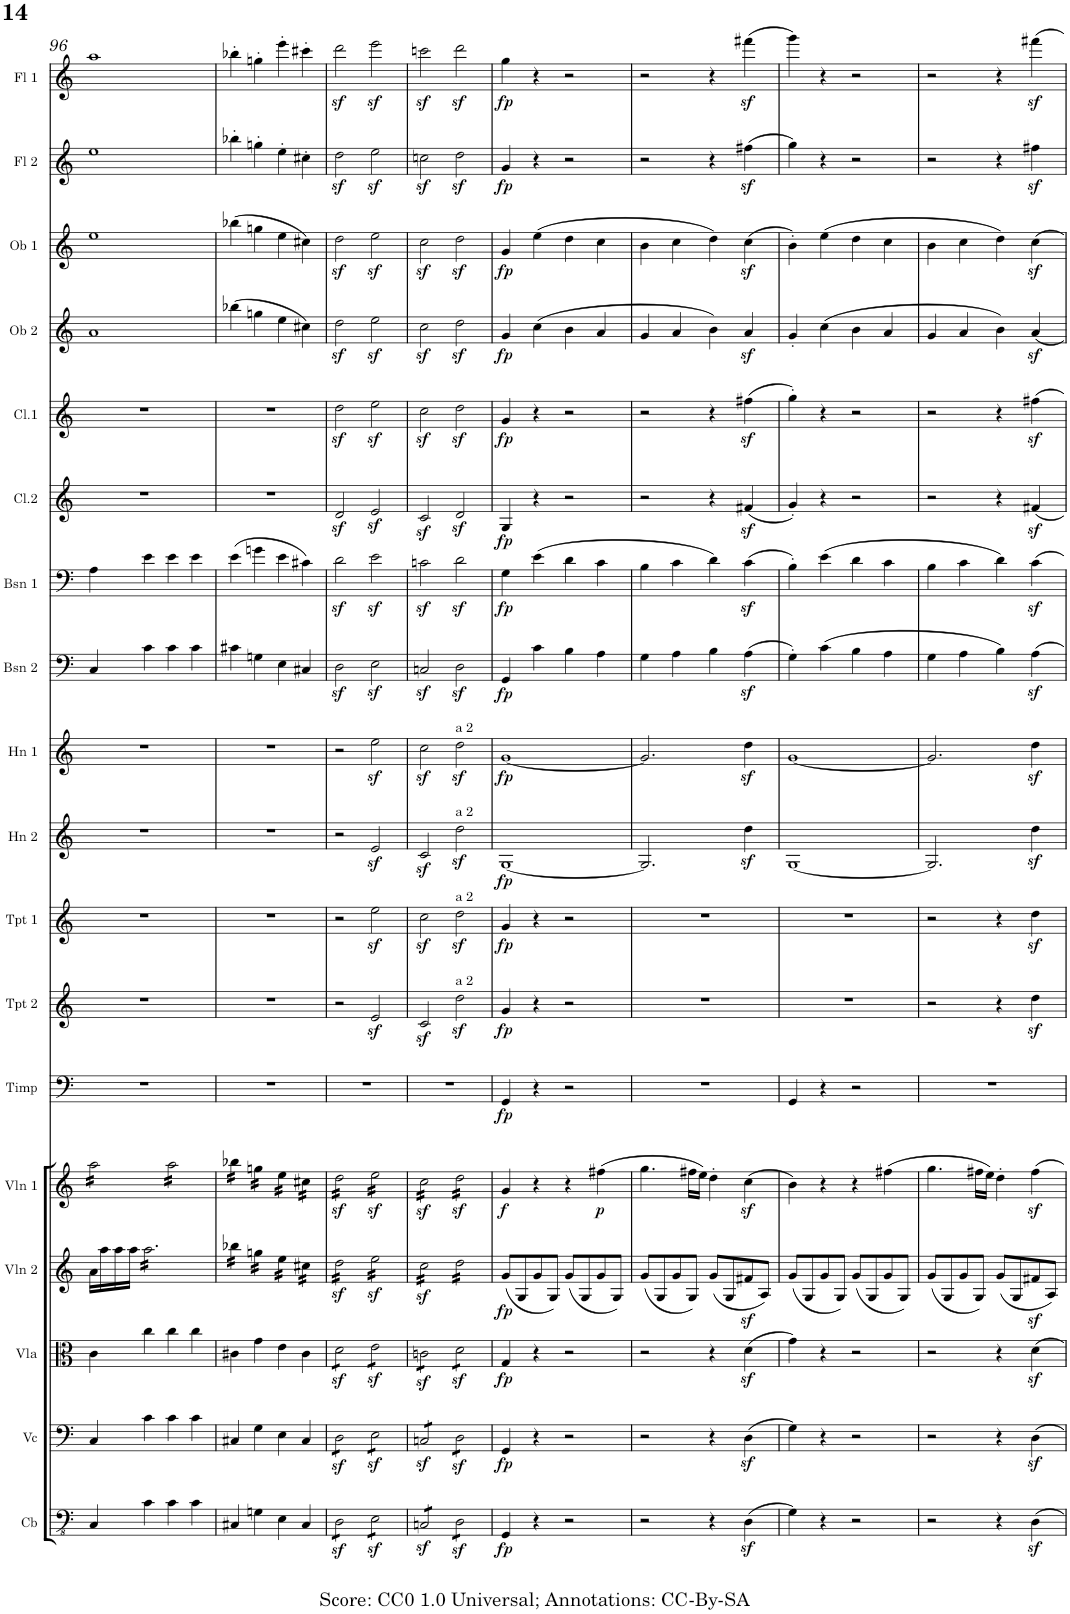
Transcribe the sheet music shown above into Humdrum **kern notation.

**kern	**dynam	**kern	**dynam	**kern	**dynam	**kern	**dynam	**kern	**dynam	**kern	**dynam	**kern	**dynam	**kern	**dynam	**kern	**dynam	**kern	**dynam	**kern	**dynam	**kern	**dynam	**kern	**dynam	**kern	**dynam	**kern	**dynam	**kern	**dynam	**kern	**dynam	**kern	**dynam
*part18	*part18	*part17	*part17	*part16	*part16	*part15	*part15	*part14	*part14	*part13	*part13	*part12	*part12	*part11	*part11	*part10	*part10	*part9	*part9	*part8	*part8	*part7	*part7	*part6	*part6	*part5	*part5	*part4	*part4	*part3	*part3	*part2	*part2	*part1	*part1
*staff18	*staff18	*staff17	*staff17	*staff16	*staff16	*staff15	*staff15	*staff14	*staff14	*staff13	*staff13	*staff12	*staff12	*staff11	*staff11	*staff10	*staff10	*staff9	*staff9	*staff8	*staff8	*staff7	*staff7	*staff6	*staff6	*staff5	*staff5	*staff4	*staff4	*staff3	*staff3	*staff2	*staff2	*staff1	*staff1
*I"Contrabass	*	*I"Violoncello	*	*I"Viola	*	*I"Violin 2	*	*I"Violin 1	*	*I"Timpani	*	*I"C Trumpet 2	*	*I"C Trumpet 1	*	*I"C Horn 2	*	*I"C Horn 1	*	*I"Bassoon 2	*	*I"Bassoon 1	*	*I"C Clarinet 2	*	*I"C Clarinet 1	*	*I"Oboe 2	*	*I"Oboe 1	*	*I"Flute 2	*	*I"Flute 1	*
*I'Cb	*	*I'Vc	*	*I'Vla	*	*I'Vln 2	*	*I'Vln 1	*	*I'Timp	*	*I'Tpt 2	*	*I'Tpt 1	*	*I'Hn 2	*	*I'Hn 1	*	*I'Bsn 2	*	*I'Bsn 1	*	*I'Cl.2	*	*I'Cl.1	*	*I'Ob 2	*	*I'Ob 1	*	*I'Fl 2	*	*I'Fl 1	*
!!LO:PB:g=z
*clefFv4	*	*clefF4	*	*clefC3	*	*clefG2	*	*clefG2	*	*clefF4	*	*clefG2	*	*clefG2	*	*clefG2	*	*clefG2	*	*clefF4	*	*clefF4	*	*clefG2	*	*clefG2	*	*clefG2	*	*clefG2	*	*clefG2	*	*clefG2	*
*	*	*	*	*	*	*	*	*	*	*	*	*	*	*	*	*Trd7c12	*	*Trd7c12	*	*	*	*	*	*Trd1c2	*	*Trd1c2	*	*	*	*	*	*	*	*	*
*k[]	*	*k[]	*	*k[]	*	*k[]	*	*k[]	*	*k[]	*	*k[]	*	*k[]	*	*k[]	*	*k[]	*	*k[]	*	*k[]	*	*k[]	*	*k[]	*	*k[]	*	*k[]	*	*k[]	*	*k[]	*
*M2/2	*	*M2/2	*	*M2/2	*	*M2/2	*	*M2/2	*	*M2/2	*	*M2/2	*	*M2/2	*	*M2/2	*	*M2/2	*	*M2/2	*	*M2/2	*	*M2/2	*	*M2/2	*	*M2/2	*	*M2/2	*	*M2/2	*	*M2/2	*
*met(c|)	*	*met(c|)	*	*met(c|)	*	*met(c|)	*	*met(c|)	*	*met(c|)	*	*met(c|)	*	*met(c|)	*	*met(c|)	*	*met(c|)	*	*met(c|)	*	*met(c|)	*	*met(c|)	*	*met(c|)	*	*met(c|)	*	*met(c|)	*	*met(c|)	*	*met(c|)	*
=96	=96	=96	=96	=96	=96	=96	=96	=96	=96	=96	=96	=96	=96	=96	=96	=96	=96	=96	=96	=96	=96	=96	=96	=96	=96	=96	=96	=96	=96	=96	=96	=96	=96	=96	=96
*	*	*	*	*	*	*	*	*tremolo	*	*	*	*	*	*	*	*	*	*	*	*	*	*	*	*	*	*	*	*	*	*	*	*	*	*	*
4CC/	.	4C/	.	4c\	.	16a\LL	.	16aa\LL	.	1r	.	1r	.	1r	.	1r	.	1r	.	4C/	.	4A\	.	1r	.	1r	.	1a	.	1ee	.	1ee	.	1aa	.
.	.	.	.	.	.	16aa\	.	16aa\	.	.	.	.	.	.	.	.	.	.	.	.	.	.	.	.	.	.	.	.	.	.	.	.	.	.	.
.	.	.	.	.	.	16aa\	.	16aa\	.	.	.	.	.	.	.	.	.	.	.	.	.	.	.	.	.	.	.	.	.	.	.	.	.	.	.
.	.	.	.	.	.	16aa\JJ	.	16aa\	.	.	.	.	.	.	.	.	.	.	.	.	.	.	.	.	.	.	.	.	.	.	.	.	.	.	.
*	*	*	*	*	*	*tremolo	*	*	*	*	*	*	*	*	*	*	*	*	*	*	*	*	*	*	*	*	*	*	*	*	*	*	*	*	*
4C\	.	4c\	.	4cc\	.	16aa\LL	.	16aa\	.	.	.	.	.	.	.	.	.	.	.	4c\	.	4e\	.	.	.	.	.	.	.	.	.	.	.	.	.
.	.	.	.	.	.	16aa\	.	16aa\	.	.	.	.	.	.	.	.	.	.	.	.	.	.	.	.	.	.	.	.	.	.	.	.	.	.	.
.	.	.	.	.	.	16aa\	.	16aa\	.	.	.	.	.	.	.	.	.	.	.	.	.	.	.	.	.	.	.	.	.	.	.	.	.	.	.
.	.	.	.	.	.	16aa\	.	16aa\JJ	.	.	.	.	.	.	.	.	.	.	.	.	.	.	.	.	.	.	.	.	.	.	.	.	.	.	.
4C\	.	4c\	.	4cc\	.	16aa\	.	16aa\LL	.	.	.	.	.	.	.	.	.	.	.	4c\	.	4e\	.	.	.	.	.	.	.	.	.	.	.	.	.
.	.	.	.	.	.	16aa\	.	16aa\	.	.	.	.	.	.	.	.	.	.	.	.	.	.	.	.	.	.	.	.	.	.	.	.	.	.	.
.	.	.	.	.	.	16aa\	.	16aa\	.	.	.	.	.	.	.	.	.	.	.	.	.	.	.	.	.	.	.	.	.	.	.	.	.	.	.
.	.	.	.	.	.	16aa\	.	16aa\	.	.	.	.	.	.	.	.	.	.	.	.	.	.	.	.	.	.	.	.	.	.	.	.	.	.	.
4C\	.	4c\	.	4cc\	.	16aa\	.	16aa\	.	.	.	.	.	.	.	.	.	.	.	4c\	.	4e\	.	.	.	.	.	.	.	.	.	.	.	.	.
.	.	.	.	.	.	16aa\	.	16aa\	.	.	.	.	.	.	.	.	.	.	.	.	.	.	.	.	.	.	.	.	.	.	.	.	.	.	.
.	.	.	.	.	.	16aa\	.	16aa\	.	.	.	.	.	.	.	.	.	.	.	.	.	.	.	.	.	.	.	.	.	.	.	.	.	.	.
.	.	.	.	.	.	16aa\JJ	.	16aa\JJ	.	.	.	.	.	.	.	.	.	.	.	.	.	.	.	.	.	.	.	.	.	.	.	.	.	.	.
=97	=97	=97	=97	=97	=97	=97	=97	=97	=97	=97	=97	=97	=97	=97	=97	=97	=97	=97	=97	=97	=97	=97	=97	=97	=97	=97	=97	=97	=97	=97	=97	=97	=97	=97	=97
4CC#X/	.	4C#X/	.	4c#X\	.	16bb-X\LL	.	16bb-X\LL	.	1r	.	1r	.	1r	.	1r	.	1r	.	4c#X\	.	(4e\	.	1r	.	1r	.	(4bb-X\	.	(4bb-X\	.	4bb-X'\	.	4bb-X'\	.
.	.	.	.	.	.	16bb-X\	.	16bb-X\	.	.	.	.	.	.	.	.	.	.	.	.	.	.	.	.	.	.	.	.	.	.	.	.	.	.	.
.	.	.	.	.	.	16bb-X\	.	16bb-X\	.	.	.	.	.	.	.	.	.	.	.	.	.	.	.	.	.	.	.	.	.	.	.	.	.	.	.
.	.	.	.	.	.	16bb-X\JJ	.	16bb-X\JJ	.	.	.	.	.	.	.	.	.	.	.	.	.	.	.	.	.	.	.	.	.	.	.	.	.	.	.
4GGn\	.	4G\	.	4g\	.	16ggn\LL	.	16ggn\LL	.	.	.	.	.	.	.	.	.	.	.	4Gn\	.	4gn\	.	.	.	.	.	4ggn\	.	4ggn\	.	4ggn'\	.	4ggn'\	.
.	.	.	.	.	.	16ggn\	.	16ggn\	.	.	.	.	.	.	.	.	.	.	.	.	.	.	.	.	.	.	.	.	.	.	.	.	.	.	.
.	.	.	.	.	.	16ggn\	.	16ggn\	.	.	.	.	.	.	.	.	.	.	.	.	.	.	.	.	.	.	.	.	.	.	.	.	.	.	.
.	.	.	.	.	.	16ggn\JJ	.	16ggn\JJ	.	.	.	.	.	.	.	.	.	.	.	.	.	.	.	.	.	.	.	.	.	.	.	.	.	.	.
4EE\	.	4E\	.	4e\	.	16ee\LL	.	16ee\LL	.	.	.	.	.	.	.	.	.	.	.	4E\	.	4e\	.	.	.	.	.	4ee\	.	4ee\	.	4ee'\	.	4eee'\	.
.	.	.	.	.	.	16ee\	.	16ee\	.	.	.	.	.	.	.	.	.	.	.	.	.	.	.	.	.	.	.	.	.	.	.	.	.	.	.
.	.	.	.	.	.	16ee\	.	16ee\	.	.	.	.	.	.	.	.	.	.	.	.	.	.	.	.	.	.	.	.	.	.	.	.	.	.	.
.	.	.	.	.	.	16ee\JJ	.	16ee\JJ	.	.	.	.	.	.	.	.	.	.	.	.	.	.	.	.	.	.	.	.	.	.	.	.	.	.	.
4CC#/	.	4C#/	.	4c#\	.	16cc#X\LL	.	16cc#X\LL	.	.	.	.	.	.	.	.	.	.	.	4C#X/	.	4c#X\)	.	.	.	.	.	4cc#X\)	.	4cc#X\)	.	4cc#X'\	.	4ccc#X'\	.
.	.	.	.	.	.	16cc#X\	.	16cc#X\	.	.	.	.	.	.	.	.	.	.	.	.	.	.	.	.	.	.	.	.	.	.	.	.	.	.	.
.	.	.	.	.	.	16cc#X\	.	16cc#X\	.	.	.	.	.	.	.	.	.	.	.	.	.	.	.	.	.	.	.	.	.	.	.	.	.	.	.
.	.	.	.	.	.	16cc#X\JJ	.	16cc#X\JJ	.	.	.	.	.	.	.	.	.	.	.	.	.	.	.	.	.	.	.	.	.	.	.	.	.	.	.
=98	=98	=98	=98	=98	=98	=98	=98	=98	=98	=98	=98	=98	=98	=98	=98	=98	=98	=98	=98	=98	=98	=98	=98	=98	=98	=98	=98	=98	=98	=98	=98	=98	=98	=98	=98
*tremolo	*	*	*	*	*	*	*	*	*	*	*	*	*	*	*	*	*	*	*	*	*	*	*	*	*	*	*	*	*	*	*	*	*	*	*
*	*	*tremolo	*	*	*	*	*	*	*	*	*	*	*	*	*	*	*	*	*	*	*	*	*	*	*	*	*	*	*	*	*	*	*	*	*
*	*	*	*	*tremolo	*	*	*	*	*	*	*	*	*	*	*	*	*	*	*	*	*	*	*	*	*	*	*	*	*	*	*	*	*	*	*
8DDz<\L	.	8Dz<\L	.	8dz<\L	.	16ddz<\LL	.	16ddz<\LL	.	1r	.	2r	.	2r	.	2r	.	2r	.	2Dz<\	.	2dz<\	.	2dz</	.	2ddz<\	.	2ddz<\	.	2ddz<\	.	2ddz<\	.	2dddz<\	.
.	.	.	.	.	.	16ddz<\	.	16ddz<\	.	.	.	.	.	.	.	.	.	.	.	.	.	.	.	.	.	.	.	.	.	.	.	.	.	.	.
8DDz<\	.	8Dz<\	.	8dz<\	.	16ddz<\	.	16ddz<\	.	.	.	.	.	.	.	.	.	.	.	.	.	.	.	.	.	.	.	.	.	.	.	.	.	.	.
.	.	.	.	.	.	16ddz<\	.	16ddz<\	.	.	.	.	.	.	.	.	.	.	.	.	.	.	.	.	.	.	.	.	.	.	.	.	.	.	.
8DDz<\	.	8Dz<\	.	8dz<\	.	16ddz<\	.	16ddz<\	.	.	.	.	.	.	.	.	.	.	.	.	.	.	.	.	.	.	.	.	.	.	.	.	.	.	.
.	.	.	.	.	.	16ddz<\	.	16ddz<\	.	.	.	.	.	.	.	.	.	.	.	.	.	.	.	.	.	.	.	.	.	.	.	.	.	.	.
8DDz<\J	.	8Dz<\J	.	8dz<\J	.	16ddz<\	.	16ddz<\	.	.	.	.	.	.	.	.	.	.	.	.	.	.	.	.	.	.	.	.	.	.	.	.	.	.	.
.	.	.	.	.	.	16ddz<\JJ	.	16ddz<\JJ	.	.	.	.	.	.	.	.	.	.	.	.	.	.	.	.	.	.	.	.	.	.	.	.	.	.	.
8EEz<\L	.	8Ez<\L	.	8ez<\L	.	16eez<\LL	.	16eez<\LL	.	.	.	2ez</	.	2eez<\	.	2ez</	.	2eez<\	.	2Ez<\	.	2ez<\	.	2ez</	.	2eez<\	.	2eez<\	.	2eez<\	.	2eez<\	.	2eeez<\	.
.	.	.	.	.	.	16eez<\	.	16eez<\	.	.	.	.	.	.	.	.	.	.	.	.	.	.	.	.	.	.	.	.	.	.	.	.	.	.	.
8EEz<\	.	8Ez<\	.	8ez<\	.	16eez<\	.	16eez<\	.	.	.	.	.	.	.	.	.	.	.	.	.	.	.	.	.	.	.	.	.	.	.	.	.	.	.
.	.	.	.	.	.	16eez<\	.	16eez<\	.	.	.	.	.	.	.	.	.	.	.	.	.	.	.	.	.	.	.	.	.	.	.	.	.	.	.
8EEz<\	.	8Ez<\	.	8ez<\	.	16eez<\	.	16eez<\	.	.	.	.	.	.	.	.	.	.	.	.	.	.	.	.	.	.	.	.	.	.	.	.	.	.	.
.	.	.	.	.	.	16eez<\	.	16eez<\	.	.	.	.	.	.	.	.	.	.	.	.	.	.	.	.	.	.	.	.	.	.	.	.	.	.	.
8EEz<\J	.	8Ez<\J	.	8ez<\J	.	16eez<\	.	16eez<\	.	.	.	.	.	.	.	.	.	.	.	.	.	.	.	.	.	.	.	.	.	.	.	.	.	.	.
.	.	.	.	.	.	16eez<\JJ	.	16eez<\JJ	.	.	.	.	.	.	.	.	.	.	.	.	.	.	.	.	.	.	.	.	.	.	.	.	.	.	.
=99	=99	=99	=99	=99	=99	=99	=99	=99	=99	=99	=99	=99	=99	=99	=99	=99	=99	=99	=99	=99	=99	=99	=99	=99	=99	=99	=99	=99	=99	=99	=99	=99	=99	=99	=99
8CCnz</L	.	8Cnz</L	.	8cnz<\L	.	16ccz<\LL	.	16ccz<\LL	.	1r	.	2cz</	.	2ccz<\	.	2cz</	.	2ccz<\	.	2Cnz</	.	2cnz<\	.	2cz</	.	2ccz<\	.	2ccz<\	.	2ccz<\	.	2ccnz<\	.	2cccnz<\	.
.	.	.	.	.	.	16ccz<\	.	16ccz<\	.	.	.	.	.	.	.	.	.	.	.	.	.	.	.	.	.	.	.	.	.	.	.	.	.	.	.
8CCnz</	.	8Cnz</	.	8cnz<\	.	16ccz<\	.	16ccz<\	.	.	.	.	.	.	.	.	.	.	.	.	.	.	.	.	.	.	.	.	.	.	.	.	.	.	.
.	.	.	.	.	.	16ccz<\	.	16ccz<\	.	.	.	.	.	.	.	.	.	.	.	.	.	.	.	.	.	.	.	.	.	.	.	.	.	.	.
8CCnz</	.	8Cnz</	.	8cnz<\	.	16ccz<\	.	16ccz<\	.	.	.	.	.	.	.	.	.	.	.	.	.	.	.	.	.	.	.	.	.	.	.	.	.	.	.
.	.	.	.	.	.	16ccz<\	.	16ccz<\	.	.	.	.	.	.	.	.	.	.	.	.	.	.	.	.	.	.	.	.	.	.	.	.	.	.	.
8CCnz</J	.	8Cnz</J	.	8cnz<\J	.	16ccz<\	.	16ccz<\	.	.	.	.	.	.	.	.	.	.	.	.	.	.	.	.	.	.	.	.	.	.	.	.	.	.	.
.	.	.	.	.	.	16ccz<\JJ	.	16ccz<\JJ	.	.	.	.	.	.	.	.	.	.	.	.	.	.	.	.	.	.	.	.	.	.	.	.	.	.	.
!	!	!	!	!	!	!	!	!	!	!	!	!	!	!	!	!	!	!LO:TX:a:t=a 2	!	!	!	!	!	!	!	!	!	!	!	!	!	!	!	!	!
!	!	!	!	!	!	!	!	!	!	!	!	!	!	!	!	!LO:TX:a:t=a 2	!	!	!	!	!	!	!	!	!	!	!	!	!	!	!	!	!	!	!
!	!	!	!	!	!	!	!	!	!	!	!	!	!	!LO:TX:a:t=a 2	!	!	!	!	!	!	!	!	!	!	!	!	!	!	!	!	!	!	!	!	!
!	!	!	!	!	!	!	!	!	!	!	!	!LO:TX:a:t=a 2	!	!	!	!	!	!	!	!	!	!	!	!	!	!	!	!	!	!	!	!	!	!	!
8DDz<\L	.	8Dz<\L	.	8dz<\L	.	16dd\LL	.	16ddz<\LL	.	.	.	2ddz<\	.	2ddz<\	.	2ddz<\	.	2ddz<\	.	2Dz<\	.	2dz<\	.	2dz</	.	2ddz<\	.	2ddz<\	.	2ddz<\	.	2ddz<\	.	2dddz<\	.
.	.	.	.	.	.	16dd\	.	16ddz<\	.	.	.	.	.	.	.	.	.	.	.	.	.	.	.	.	.	.	.	.	.	.	.	.	.	.	.
8DDz<\	.	8Dz<\	.	8dz<\	.	16dd\	.	16ddz<\	.	.	.	.	.	.	.	.	.	.	.	.	.	.	.	.	.	.	.	.	.	.	.	.	.	.	.
.	.	.	.	.	.	16dd\	.	16ddz<\	.	.	.	.	.	.	.	.	.	.	.	.	.	.	.	.	.	.	.	.	.	.	.	.	.	.	.
8DDz<\	.	8Dz<\	.	8dz<\	.	16dd\	.	16ddz<\	.	.	.	.	.	.	.	.	.	.	.	.	.	.	.	.	.	.	.	.	.	.	.	.	.	.	.
.	.	.	.	.	.	16dd\	.	16ddz<\	.	.	.	.	.	.	.	.	.	.	.	.	.	.	.	.	.	.	.	.	.	.	.	.	.	.	.
8DDz<\J	.	8Dz<\J	.	8dz<\J	.	16dd\	.	16ddz<\	.	.	.	.	.	.	.	.	.	.	.	.	.	.	.	.	.	.	.	.	.	.	.	.	.	.	.
*	*	*	*	*Xtremolo	*	*	*	*	*	*	*	*	*	*	*	*	*	*	*	*	*	*	*	*	*	*	*	*	*	*	*	*	*	*	*
*	*	*Xtremolo	*	*	*	*	*	*	*	*	*	*	*	*	*	*	*	*	*	*	*	*	*	*	*	*	*	*	*	*	*	*	*	*	*
*Xtremolo	*	*	*	*	*	*	*	*	*	*	*	*	*	*	*	*	*	*	*	*	*	*	*	*	*	*	*	*	*	*	*	*	*	*	*
.	.	.	.	.	.	16dd\JJ	.	16ddz<\JJ	.	.	.	.	.	.	.	.	.	.	.	.	.	.	.	.	.	.	.	.	.	.	.	.	.	.	.
*	*	*	*	*	*	*	*	*Xtremolo	*	*	*	*	*	*	*	*	*	*	*	*	*	*	*	*	*	*	*	*	*	*	*	*	*	*	*
*	*	*	*	*	*	*Xtremolo	*	*	*	*	*	*	*	*	*	*	*	*	*	*	*	*	*	*	*	*	*	*	*	*	*	*	*	*	*
=100	=100	=100	=100	=100	=100	=100	=100	=100	=100	=100	=100	=100	=100	=100	=100	=100	=100	=100	=100	=100	=100	=100	=100	=100	=100	=100	=100	=100	=100	=100	=100	=100	=100	=100	=100
!	!LO:DY:b	!	!LO:DY:b	!	!LO:DY:b	!	!LO:DY:b	!	!LO:DY:b	!	!LO:DY:b	!	!LO:DY:b	!	!LO:DY:b	!	!LO:DY:b	!	!LO:DY:b	!	!LO:DY:b	!	!LO:DY:b	!	!LO:DY:b	!	!LO:DY:b	!	!LO:DY:b	!	!LO:DY:b	!	!LO:DY:b	!	!LO:DY:b
4GGG/	fp	4GG/	fp	4G/	fp	(8g/L	fp	4g/	f	4GG/	fp	4g/	fp	4g/	fp	[1G	fp	[1g	fp	4GG/	fp	4G\	fp	4G/	fp	4g/	fp	4g/	fp	4g/	fp	4g/	fp	4gg\	fp
.	.	.	.	.	.	8G/	.	.	.	.	.	.	.	.	.	.	.	.	.	.	.	.	.	.	.	.	.	.	.	.	.	.	.	.	.
4r	.	4r	.	4r	.	8g/	.	4r	.	4r	.	4r	.	4r	.	.	.	.	.	4c\	.	(4e\	.	4r	.	4r	.	(4cc\	.	(4ee\	.	4r	.	4r	.
.	.	.	.	.	.	8G/J)	.	.	.	.	.	.	.	.	.	.	.	.	.	.	.	.	.	.	.	.	.	.	.	.	.	.	.	.	.
2r	.	2r	.	2r	.	(8g/L	.	4r	.	2r	.	2r	.	2r	.	.	.	.	.	4B\	.	4d\	.	2r	.	2r	.	4b\	.	4dd\	.	2r	.	2r	.
.	.	.	.	.	.	8G/	.	.	.	.	.	.	.	.	.	.	.	.	.	.	.	.	.	.	.	.	.	.	.	.	.	.	.	.	.
!	!	!	!	!	!	!	!	!	!LO:DY:b	!	!	!	!	!	!	!	!	!	!	!	!	!	!	!	!	!	!	!	!	!	!	!	!	!	!
.	.	.	.	.	.	8g/	.	(4ff#X\	p	.	.	.	.	.	.	.	.	.	.	4A\	.	4c\	.	.	.	.	.	4a/	.	4cc\	.	.	.	.	.
.	.	.	.	.	.	8G/J)	.	.	.	.	.	.	.	.	.	.	.	.	.	.	.	.	.	.	.	.	.	.	.	.	.	.	.	.	.
=101	=101	=101	=101	=101	=101	=101	=101	=101	=101	=101	=101	=101	=101	=101	=101	=101	=101	=101	=101	=101	=101	=101	=101	=101	=101	=101	=101	=101	=101	=101	=101	=101	=101	=101	=101
2r	.	2r	.	2r	.	(8g/L	.	4.gg\	.	1r	.	1r	.	1r	.	2.G/]	.	2.g/]	.	4G\	.	4B\	.	2r	.	2r	.	4g/	.	4b\	.	2r	.	2r	.
.	.	.	.	.	.	8G/	.	.	.	.	.	.	.	.	.	.	.	.	.	.	.	.	.	.	.	.	.	.	.	.	.	.	.	.	.
.	.	.	.	.	.	8g/	.	.	.	.	.	.	.	.	.	.	.	.	.	4A\	.	4c\	.	.	.	.	.	4a/	.	4cc\	.	.	.	.	.
.	.	.	.	.	.	8G/J)	.	16ff#X\LL	.	.	.	.	.	.	.	.	.	.	.	.	.	.	.	.	.	.	.	.	.	.	.	.	.	.	.
.	.	.	.	.	.	.	.	16ee\JJ)	.	.	.	.	.	.	.	.	.	.	.	.	.	.	.	.	.	.	.	.	.	.	.	.	.	.	.
4r	.	4r	.	4r	.	(8g/L	.	4dd'\	.	.	.	.	.	.	.	.	.	.	.	4B\	.	4d\)	.	4r	.	4r	.	4b\)	.	4dd\)	.	4r	.	4r	.
.	.	.	.	.	.	8G/	.	.	.	.	.	.	.	.	.	.	.	.	.	.	.	.	.	.	.	.	.	.	.	.	.	.	.	.	.
(4DDz<\	.	(4Dz<\	.	(4dz<\	.	8f#Xz</	.	(4ccz<\	.	.	.	.	.	.	.	4ddz<\	.	4ddz<\	.	(4Az<\	.	(4cz<\	.	(4f#Xz</	.	(4ff#Xz<\	.	4az</	.	(4ccz<\	.	(4ff#Xz<\	.	(4fff#Xz<\	.
.	.	.	.	.	.	8A/J)	.	.	.	.	.	.	.	.	.	.	.	.	.	.	.	.	.	.	.	.	.	.	.	.	.	.	.	.	.
=102	=102	=102	=102	=102	=102	=102	=102	=102	=102	=102	=102	=102	=102	=102	=102	=102	=102	=102	=102	=102	=102	=102	=102	=102	=102	=102	=102	=102	=102	=102	=102	=102	=102	=102	=102
4GG\)	.	4G\)	.	4g\)	.	(8g/L	.	4b\)	.	4GG/	.	1r	.	1r	.	[1G	.	[1g	.	4G'\)	.	4B'\)	.	4g'/)	.	4gg'\)	.	4g'/	.	4b'\)	.	4gg\)	.	4ggg\)	.
.	.	.	.	.	.	8G/	.	.	.	.	.	.	.	.	.	.	.	.	.	.	.	.	.	.	.	.	.	.	.	.	.	.	.	.	.
4r	.	4r	.	4r	.	8g/	.	4r	.	4r	.	.	.	.	.	.	.	.	.	(4c\	.	(4e\	.	4r	.	4r	.	(4cc\	.	(4ee\	.	4r	.	4r	.
.	.	.	.	.	.	8G/J)	.	.	.	.	.	.	.	.	.	.	.	.	.	.	.	.	.	.	.	.	.	.	.	.	.	.	.	.	.
2r	.	2r	.	2r	.	(8g/L	.	4r	.	2r	.	.	.	.	.	.	.	.	.	4B\	.	4d\	.	2r	.	2r	.	4b\	.	4dd\	.	2r	.	2r	.
.	.	.	.	.	.	8G/	.	.	.	.	.	.	.	.	.	.	.	.	.	.	.	.	.	.	.	.	.	.	.	.	.	.	.	.	.
.	.	.	.	.	.	8g/	.	(4ff#X\	.	.	.	.	.	.	.	.	.	.	.	4A\	.	4c\	.	.	.	.	.	4a/	.	4cc\	.	.	.	.	.
.	.	.	.	.	.	8G/J)	.	.	.	.	.	.	.	.	.	.	.	.	.	.	.	.	.	.	.	.	.	.	.	.	.	.	.	.	.
=103	=103	=103	=103	=103	=103	=103	=103	=103	=103	=103	=103	=103	=103	=103	=103	=103	=103	=103	=103	=103	=103	=103	=103	=103	=103	=103	=103	=103	=103	=103	=103	=103	=103	=103	=103
2r	.	2r	.	2r	.	(8g/L	.	4.gg\	.	1r	.	2r	.	2r	.	2.G/]	.	2.g/]	.	4G\	.	4B\	.	2r	.	2r	.	4g/	.	4b\	.	2r	.	2r	.
.	.	.	.	.	.	8G/	.	.	.	.	.	.	.	.	.	.	.	.	.	.	.	.	.	.	.	.	.	.	.	.	.	.	.	.	.
.	.	.	.	.	.	8g/	.	.	.	.	.	.	.	.	.	.	.	.	.	4A\	.	4c\	.	.	.	.	.	4a/	.	4cc\	.	.	.	.	.
.	.	.	.	.	.	8G/J)	.	16ff#X\LL	.	.	.	.	.	.	.	.	.	.	.	.	.	.	.	.	.	.	.	.	.	.	.	.	.	.	.
.	.	.	.	.	.	.	.	16ee\JJ)	.	.	.	.	.	.	.	.	.	.	.	.	.	.	.	.	.	.	.	.	.	.	.	.	.	.	.
4r	.	4r	.	4r	.	(8g/L	.	4dd'\	.	.	.	4r	.	4r	.	.	.	.	.	4B\)	.	4d\)	.	4r	.	4r	.	4b\)	.	4dd\)	.	4r	.	4r	.
.	.	.	.	.	.	8G/	.	.	.	.	.	.	.	.	.	.	.	.	.	.	.	.	.	.	.	.	.	.	.	.	.	.	.	.	.
4DDz<\	.	4Dz<\	.	4dz<\	.	8f#Xz</	.	4ff#z<\	.	.	.	4ddz<\	.	4ddz<\	.	4ddz<\	.	4ddz<\	.	4Az<\	.	4cz<\	.	4f#Xz</	.	4ff#Xz<\	.	4az</	.	4ccz<\	.	4ff#Xz<\	.	4fff#Xz<\	.
.	.	.	.	.	.	8A/J)	.	.	.	.	.	.	.	.	.	.	.	.	.	.	.	.	.	.	.	.	.	.	.	.	.	.	.	.	.
=	=	=	=	=	=	=	=	=	=	=	=	=	=	=	=	=	=	=	=	=	=	=	=	=	=	=	=	=	=	=	=	=	=	=	=
*-	*-	*-	*-	*-	*-	*-	*-	*-	*-	*-	*-	*-	*-	*-	*-	*-	*-	*-	*-	*-	*-	*-	*-	*-	*-	*-	*-	*-	*-	*-	*-	*-	*-	*-	*-
